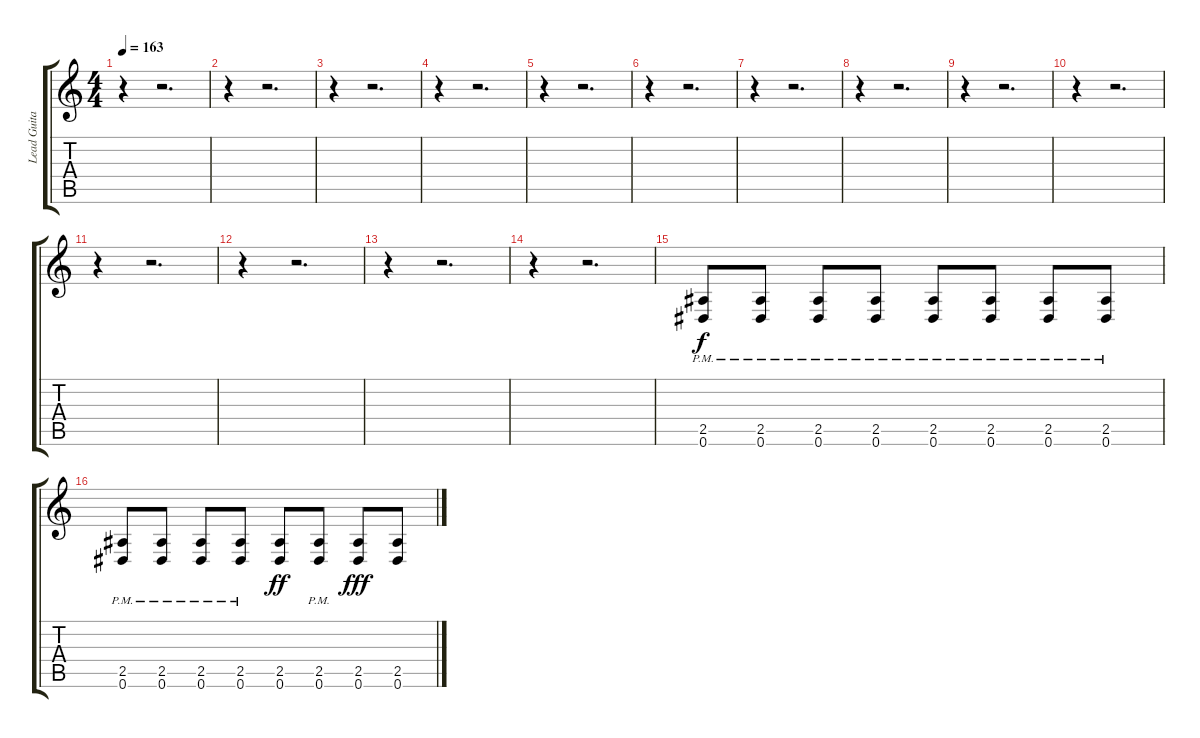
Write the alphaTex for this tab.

\track ("Lead Guitar" "Lead Guita") {instrument distortionguitar}
\staff {score tabs}
\tuning (Eb4 Bb3 Gb3 Db3 Ab2 Eb2) {hide}
\ts (4 4)
\tempo 163
\clef g2
\ks c
r.4{dy f instrument distortionguitar} r.2{d} |
r.4 r.2{d} |
r.4 r.2{d} |
r.4 r.2{d} |
r.4 r.2{d} |
r.4 r.2{d} |
r.4 r.2{d} |
r.4 r.2{d} |
r.4 r.2{d} |
r.4 r.2{d} |
r.4 r.2{d} |
r.4 r.2{d} |
r.4 r.2{d} |
r.4 r.2{d} |
(2.5{pm} 0.6{pm}).8 (2.5{pm} 0.6{pm}).8 (2.5{pm} 0.6{pm}).8 (2.5{pm} 0.6{pm}).8 (2.5{pm} 0.6{pm}).8 (2.5{pm} 0.6{pm}).8 (2.5{pm} 0.6{pm}).8 (2.5{pm} 0.6{pm}).8 |
(2.5{pm} 0.6{pm}).8 (2.5{pm} 0.6{pm}).8 (2.5{pm} 0.6{pm}).8 (2.5{pm} 0.6{pm}).8 (2.5 0.6).8{dy ff} (2.5{pm} 0.6{pm}).8 (2.5 0.6).8{dy fff} (2.5 0.6).8
